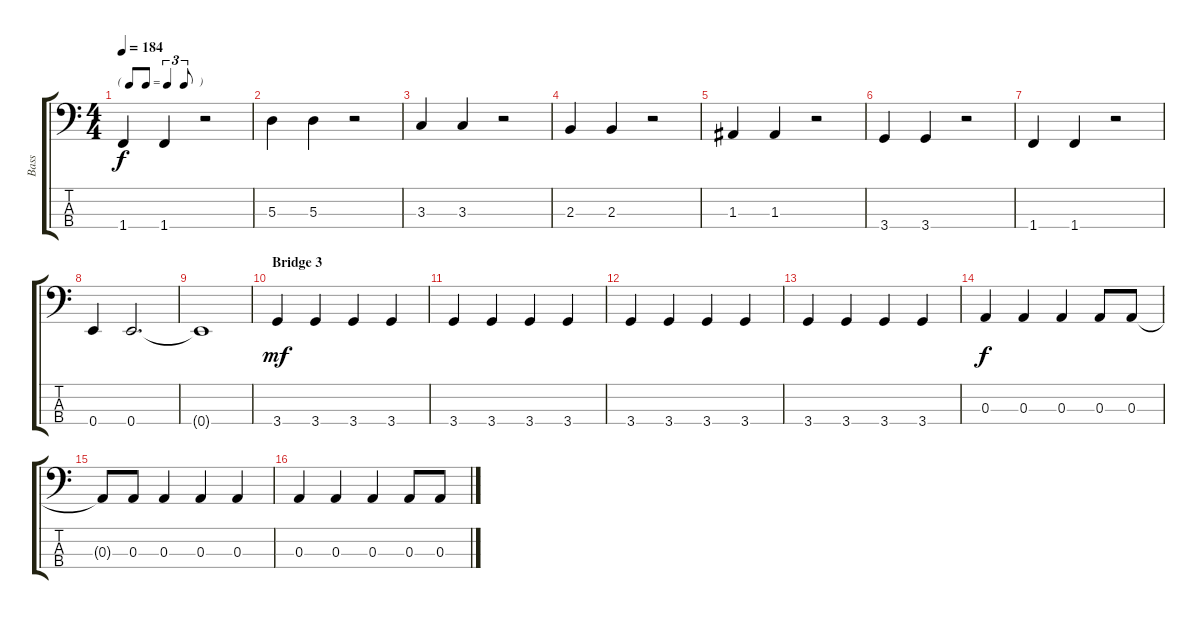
\track ("Bass" "Bass") {instrument electricbassfinger}
\staff {score tabs}
\tuning (G2 D2 A1 E1) {hide}
\ts (4 4)
\tf triplet8th
\tempo 184
\clef f4
\ks c
1.4.4{dy f} 1.4.4 r.2 |
5.3.4 5.3.4 r.2 |
3.3.4 3.3.4 r.2 |
2.3.4 2.3.4 r.2 |
1.3.4 1.3.4 r.2 |
3.4.4 3.4.4 r.2 |
1.4.4 1.4.4 r.2 |
0.4.4 0.4.2{d} |
0.4{t}.1 |
\section ("" "Bridge 3")
3.4.4{dy mf} 3.4.4 3.4.4 3.4.4 |
3.4.4 3.4.4 3.4.4 3.4.4 |
3.4.4 3.4.4 3.4.4 3.4.4 |
3.4.4 3.4.4 3.4.4 3.4.4 |
0.3.4{dy f} 0.3.4 0.3.4 0.3.8 0.3.8 |
0.3{t}.8 0.3.8 0.3.4 0.3.4 0.3.4 |
0.3.4 0.3.4 0.3.4 0.3.8 0.3.8
